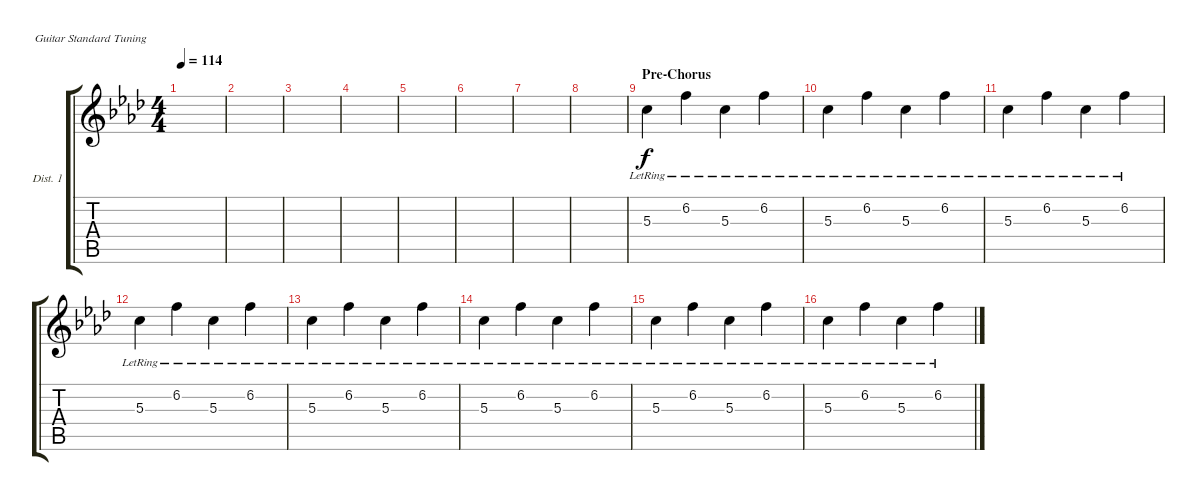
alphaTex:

\defaultSystemsLayout 4
\bracketExtendMode groupsimilarinstruments
\firstSystemTrackNameOrientation horizontal
\otherSystemsTrackNameOrientation horizontal
\track ("Guitar 1" "Dist. 1") {instrument distortionguitar}
\staff {score tabs}
\tuning (E4 B3 G3 D3 A2 E2)
\ts (4 4)
\tempo 114
\clef g2
\ks ab
|
|
|
|
|
|
|
|
\section ("" "Pre-Chorus")
5.3{lr}.4 6.2{lr}.4 5.3{lr}.4 6.2{lr}.4 |
5.3{lr}.4 6.2{lr}.4 5.3{lr}.4 6.2{lr}.4 |
5.3{lr}.4 6.2{lr}.4 5.3{lr}.4 6.2{lr}.4 |
5.3{lr}.4 6.2{lr}.4 5.3{lr}.4 6.2{lr}.4 |
5.3{lr}.4 6.2{lr}.4 5.3{lr}.4 6.2{lr}.4 |
5.3{lr}.4 6.2{lr}.4 5.3{lr}.4 6.2{lr}.4 |
5.3{lr}.4 6.2{lr}.4 5.3{lr}.4 6.2{lr}.4 |
5.3{lr}.4 6.2{lr}.4 5.3{lr}.4 6.2{lr}.4
